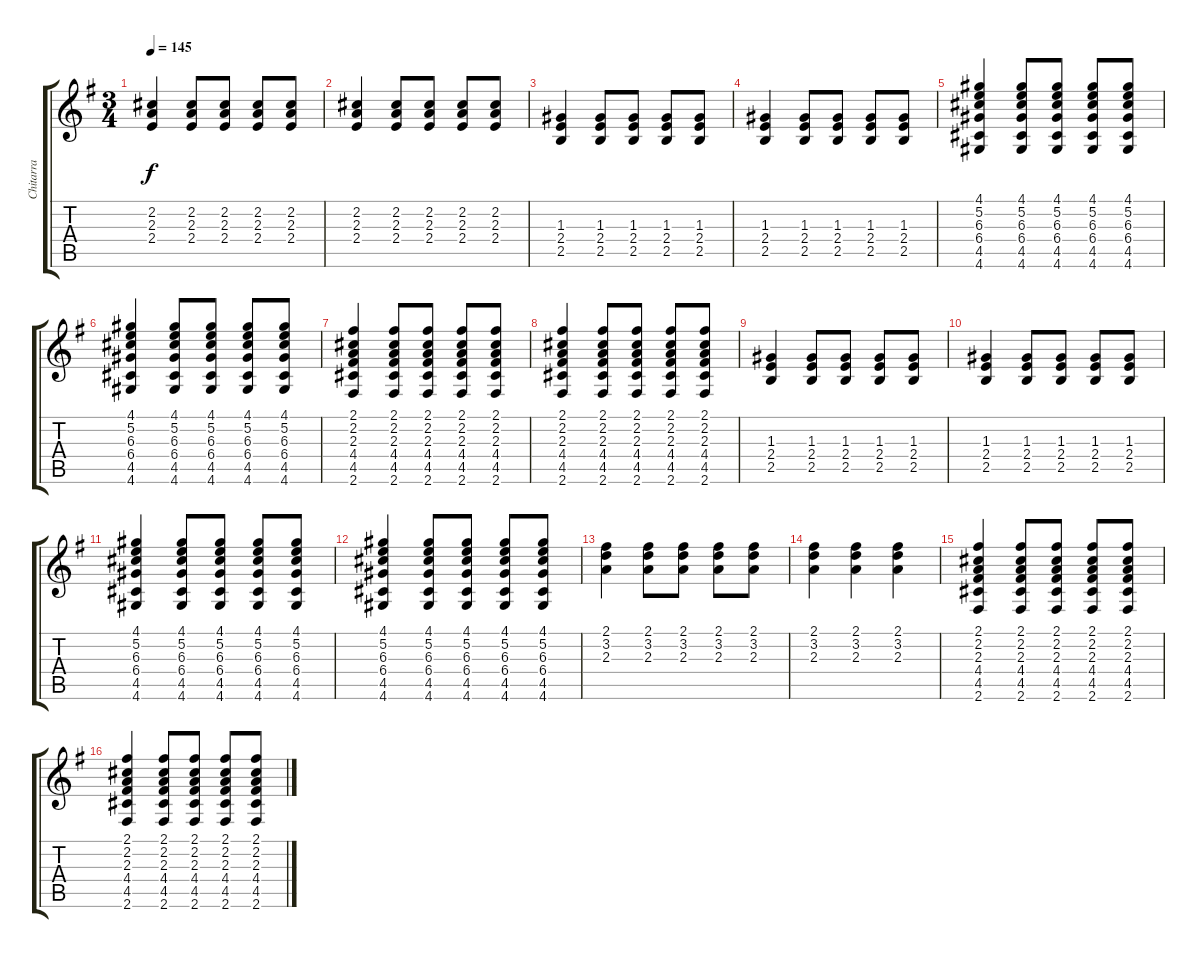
\track ("Chitarra" "Chitarra") {instrument overdrivenguitar}
\staff {score tabs}
\tuning (E4 B3 G3 D3 A2 E2) {hide}
\ts (3 4)
\tempo 145
\clef g2
\ks g
(2.2 2.3 2.4).4{dy f} (2.2 2.3 2.4).8 (2.2 2.3 2.4).8 (2.2 2.3 2.4).8 (2.2 2.3 2.4).8 |
(2.2 2.3 2.4).4 (2.2 2.3 2.4).8 (2.2 2.3 2.4).8 (2.2 2.3 2.4).8 (2.2 2.3 2.4).8 |
(1.3 2.4 2.5).4 (1.3 2.4 2.5).8 (1.3 2.4 2.5).8 (1.3 2.4 2.5).8 (1.3 2.4 2.5).8 |
(1.3 2.4 2.5).4 (1.3 2.4 2.5).8 (1.3 2.4 2.5).8 (1.3 2.4 2.5).8 (1.3 2.4 2.5).8 |
(4.1 5.2 6.3 6.4 4.5 4.6).4 (4.1 5.2 6.3 6.4 4.5 4.6).8 (4.1 5.2 6.3 6.4 4.5 4.6).8 (4.1 5.2 6.3 6.4 4.5 4.6).8 (4.1 5.2 6.3 6.4 4.5 4.6).8 |
(4.1 5.2 6.3 6.4 4.5 4.6).4 (4.1 5.2 6.3 6.4 4.5 4.6).8 (4.1 5.2 6.3 6.4 4.5 4.6).8 (4.1 5.2 6.3 6.4 4.5 4.6).8 (4.1 5.2 6.3 6.4 4.5 4.6).8 |
(2.1 2.2 2.3 4.4 4.5 2.6).4 (2.1 2.2 2.3 4.4 4.5 2.6).8 (2.1 2.2 2.3 4.4 4.5 2.6).8 (2.1 2.2 2.3 4.4 4.5 2.6).8 (2.1 2.2 2.3 4.4 4.5 2.6).8 |
(2.1 2.2 2.3 4.4 4.5 2.6).4 (2.1 2.2 2.3 4.4 4.5 2.6).8 (2.1 2.2 2.3 4.4 4.5 2.6).8 (2.1 2.2 2.3 4.4 4.5 2.6).8 (2.1 2.2 2.3 4.4 4.5 2.6).8 |
(1.3 2.4 2.5).4 (1.3 2.4 2.5).8 (1.3 2.4 2.5).8 (1.3 2.4 2.5).8 (1.3 2.4 2.5).8 |
(1.3 2.4 2.5).4 (1.3 2.4 2.5).8 (1.3 2.4 2.5).8 (1.3 2.4 2.5).8 (1.3 2.4 2.5).8 |
(4.1 5.2 6.3 6.4 4.5 4.6).4 (4.1 5.2 6.3 6.4 4.5 4.6).8 (4.1 5.2 6.3 6.4 4.5 4.6).8 (4.1 5.2 6.3 6.4 4.5 4.6).8 (4.1 5.2 6.3 6.4 4.5 4.6).8 |
(4.1 5.2 6.3 6.4 4.5 4.6).4 (4.1 5.2 6.3 6.4 4.5 4.6).8 (4.1 5.2 6.3 6.4 4.5 4.6).8 (4.1 5.2 6.3 6.4 4.5 4.6).8 (4.1 5.2 6.3 6.4 4.5 4.6).8 |
(2.1 3.2 2.3).4 (2.1 3.2 2.3).8 (2.1 3.2 2.3).8 (2.1 3.2 2.3).8 (2.1 3.2 2.3).8 |
(2.1 3.2 2.3).4 (2.1 3.2 2.3).4 (2.1 3.2 2.3).4 |
(2.1 2.2 2.3 4.4 4.5 2.6).4 (2.1 2.2 2.3 4.4 4.5 2.6).8 (2.1 2.2 2.3 4.4 4.5 2.6).8 (2.1 2.2 2.3 4.4 4.5 2.6).8 (2.1 2.2 2.3 4.4 4.5 2.6).8 |
(2.1 2.2 2.3 4.4 4.5 2.6).4 (2.1 2.2 2.3 4.4 4.5 2.6).8 (2.1 2.2 2.3 4.4 4.5 2.6).8 (2.1 2.2 2.3 4.4 4.5 2.6).8 (2.1 2.2 2.3 4.4 4.5 2.6).8
